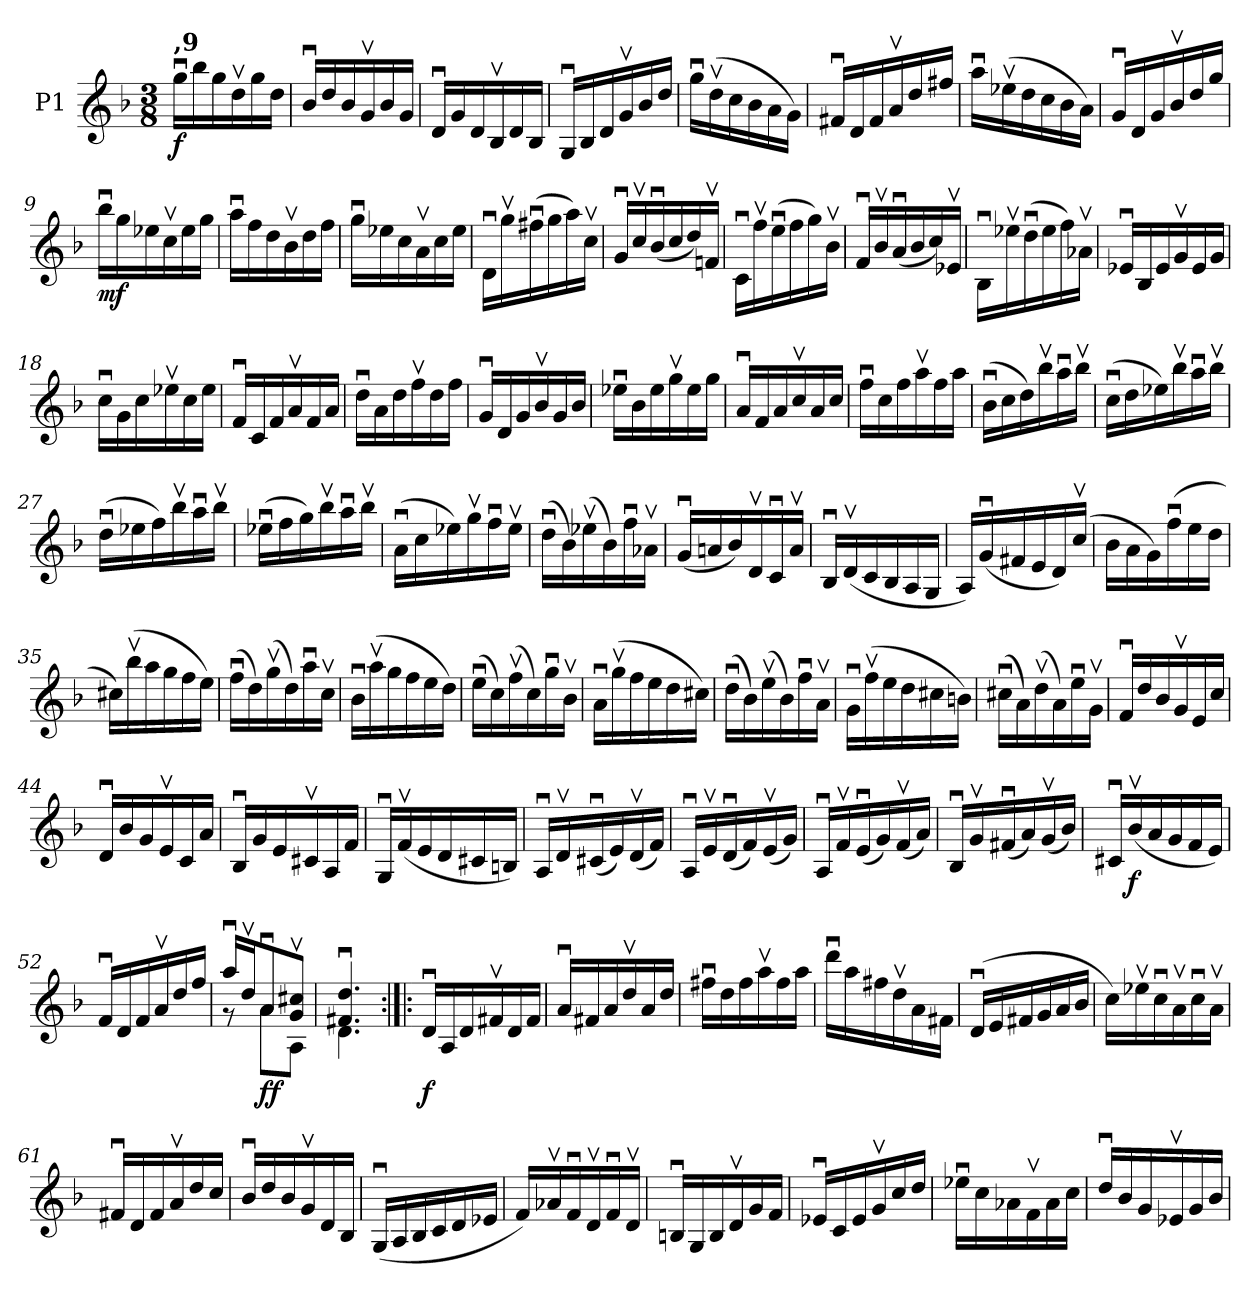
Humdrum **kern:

**kern	**dynam
*part1	*part1
*staff1	*staff1
*I"P1	*
*clefG2	*
*k[b-]	*
*F:	*
*M3/8	*
*MM130	*
=1	=1
!LO:TX:a:B:t=,9	!
!	!LO:DY:b
16ggu\LL	f
16bb-\	.
16gg\	.
16ddv\	.
16gg\	.
16dd\JJ	.
=2	=2
16b-u/LL	.
16dd/	.
16b-/	.
16gv/	.
16b-/	.
16g/JJ	.
=3	=3
16du/LL	.
16g/	.
16d/	.
16B-v/	.
16d/	.
16B-/JJ	.
=4	=4
16Gu/LL	.
16B-/	.
16d/	.
16gv/	.
16b-/	.
16dd/JJ	.
=5	=5
16ggu\LL	.
(>16ddv\	.
16cc\	.
16b-\	.
16a\	.
16g\JJ)	.
=6	=6
16f#Xu/LL	.
16d/	.
16f#/	.
16av/	.
16dd/	.
16ff#X/JJ	.
=7	=7
16aau\LL	.
(>16ee-Xv\	.
16dd\	.
16cc\	.
16b-\	.
16a\JJ)	.
!!LO:LB:g=z
=8	=8
16gu/LL	.
16d/	.
16g/	.
16b-v/	.
16dd/	.
16gg/JJ	.
=9	=9
!	!LO:DY:b
16bb-u\LL	mf
16gg\	.
16ee-X\	.
16ccv\	.
16ee-\	.
16gg\JJ	.
=10	=10
16aau\LL	.
16ff\	.
16dd\	.
16b-v\	.
16dd\	.
16ff\JJ	.
=11	=11
16ggu\LL	.
16ee-X\	.
16cc\	.
16av\	.
16cc\	.
16ee-\JJ	.
=12	=12
16du\LL	.
16ggv\	.
(>16ff#Xu\	.
16gg\	.
16aa\)	.
16ccv\JJ	.
=13	=13
16gu/LL	.
16ccv/	.
(<16b-u/	.
16cc/	.
16dd/)	.
16fnv/JJ	.
=14	=14
16cu\LL	.
16ffv\	.
(>16eeu\	.
16ff\	.
16gg\)	.
16b-v\JJ	.
!!LO:LB:g=z
=15	=15
16fu/LL	.
16b-v/	.
(<16au/	.
16b-/	.
16cc/)	.
16e-Xv/JJ	.
=16	=16
16B-u\LL	.
16ee-Xv\	.
(>16ddu\	.
16ee-\	.
16ff\)	.
16a-Xv\JJ	.
=17	=17
16e-Xu/LL	.
16B-/	.
16e-/	.
16gv/	.
16e-/	.
16g/JJ	.
=18	=18
16ccu\LL	.
16g\	.
16cc\	.
16ee-Xv\	.
16cc\	.
16ee-\JJ	.
=19	=19
16fu/LL	.
16c/	.
16f/	.
16av/	.
16f/	.
16a/JJ	.
=20	=20
16ddu\LL	.
16a\	.
16dd\	.
16ffv\	.
16dd\	.
16ff\JJ	.
=21	=21
16gu/LL	.
16d/	.
16g/	.
16b-v/	.
16g/	.
16b-/JJ	.
!!LO:LB:g=z
=22	=22
16ee-Xu\LL	.
16b-\	.
16ee-\	.
16ggv\	.
16ee-\	.
16gg\JJ	.
=23	=23
16au/LL	.
16f/	.
16a/	.
16ccv/	.
16a/	.
16cc/JJ	.
=24	=24
16ffu\LL	.
16cc\	.
16ff\	.
16aav\	.
16ff\	.
16aa\JJ	.
=25	=25
(>16b-u\LL	.
16cc\	.
16dd\)	.
16bb-v\	.
16aau\	.
16bb-v\JJ	.
=26	=26
(>16ccu\LL	.
16dd\	.
16ee-X\)	.
16bb-v\	.
16aau\	.
16bb-v\JJ	.
=27	=27
(>16ddu\LL	.
16ee-X\	.
16ff\)	.
16bb-v\	.
16aau\	.
16bb-v\JJ	.
=28	=28
(>16ee-Xu\LL	.
16ff\	.
16gg\)	.
16bb-v\	.
16aau\	.
16bb-v\JJ	.
!!LO:LB:g=z
=29	=29
(>16au\LL	.
16cc\	.
16ee-X\)	.
16ggv\	.
16ffu\	.
16ee-v\JJ	.
=30	=30
(>16ddu\LL	.
16b-\)	.
(>16ee-Xv\	.
16b-\)	.
16ffu\	.
16a-Xv\JJ	.
=31	=31
(<16gu/LL	.
16an/	.
16b-/)	.
16dv/	.
16cu/	.
16av/JJ	.
=32	=32
16B-u/LL	.
(<16dv/	.
16c/	.
16B-/	.
16A/	.
16G/JJ	.
=33	=33
16A/LL)	.
(<16gu/	.
16f#X/	.
16e/	.
16d/)	.
(>16ccv/JJ	.
=34	=34
16b-\LL	.
16a\	.
16g\)	.
(>16ffu\	.
16ee\	.
16dd\JJ	.
=35	=35
16cc#X\LL)	.
(>16bb-v\	.
16aa\	.
16gg\	.
16ff\	.
16ee\JJ)	.
!!LO:LB:g=z
=36	=36
(>16ffu\LL	.
16dd\)	.
(>16ggv\	.
16dd\)	.
16aau\	.
16ccv\JJ	.
=37	=37
16b-u\LL	.
(>16aav\	.
16gg\	.
16ff\	.
16ee\	.
16dd\JJ)	.
=38	=38
(>16eeu\LL	.
16cc\)	.
(>16ffv\	.
16cc\)	.
16ggu\	.
16b-v\JJ	.
=39	=39
16au\LL	.
(>16ggv\	.
16ff\	.
16ee\	.
16dd\	.
16cc#X\JJ)	.
=40	=40
(>16ddu\LL	.
16b-\)	.
(>16eev\	.
16b-\)	.
16ffu\	.
16av\JJ	.
=41	=41
16gu\LL	.
(>16ffv\	.
16ee\	.
16dd\	.
16cc#X\	.
16bn\JJ)	.
=42	=42
(>16cc#Xu\LL	.
16a\)	.
(>16ddv\	.
16a\)	.
16eeu\	.
16gv\JJ	.
!!LO:LB:g=z
=43	=43
16fu/LL	.
16dd/	.
16b-/	.
16gv/	.
16e/	.
16cc/JJ	.
=44	=44
16du/LL	.
16b-/	.
16g/	.
16ev/	.
16c/	.
16a/JJ	.
=45	=45
16B-u/LL	.
16g/	.
16e/	.
16c#Xv/	.
16A/	.
16f/JJ	.
=46	=46
16Gu/LL	.
(<16fv/	.
16e/	.
16d/	.
16c#X/	.
16Bn/JJ)	.
=47	=47
16Au/LL	.
16dv/	.
(<16c#Xu/	.
16e/)	.
(<16dv/	.
16f/JJ)	.
=48	=48
16Au/LL	.
16ev/	.
(<16du/	.
16f/)	.
(<16ev/	.
16g/JJ)	.
=49	=49
16Au/LL	.
16fv/	.
(<16eu/	.
16g/)	.
(<16fv/	.
16a/JJ)	.
!!LO:LB:g=z
=50	=50
16B-u/LL	.
16gv/	.
(<16f#Xu/	.
16a/)	.
(<16gv/	.
16b-/JJ)	.
=51	=51
16c#Xu/LL	.
!	!LO:DY:b
(<16b-v/	f
16a/	.
16g/	.
16f/	.
16e/JJ)	.
=52	=52
16fu/LL	.
16d/	.
16f/	.
16av/	.
16dd/	.
16ff/JJ	.
=53	=53
*^	*
16aau/LL	8r	.
16ddv/J	.	.
!	!	!LO:DY:b
8au/	8a\L	ff
8g/v 8cc#X/vJ	8A\J	.
=54	=54	=54
4.f#X/uZ 4.dd/uZ	4.d\	.
=55:|!|:	=55:|!|:	=55:|!|:
!	!	!LO:DY:b
*v	*v	*
16du/LL	f
16A/	.
16d/	.
16f#Xv/	.
16d/	.
16f#/JJ	.
=56	=56
16au/LL	.
16f#X/	.
16a/	.
16ddv/	.
16a/	.
16dd/JJ	.
!!LO:PB:g=z
=57	=57
16ff#Xu\LL	.
16dd\	.
16ff#\	.
16aav\	.
16ff#\	.
16aa\JJ	.
=58	=58
16dddu\LL	.
16aa\	.
16ff#X\	.
16ddv\	.
16a\	.
16f#X\JJ	.
=59	=59
(<16du/LL	.
16e/	.
16f#X/	.
16g/	.
16a/	.
16b-/JJ	.
=60	=60
16cc\LL)	.
16ee-Xv\	.
16ccu\	.
16av\	.
16ccu\	.
16av\JJ	.
=61	=61
16f#Xu/LL	.
16d/	.
16f#/	.
16av/	.
16dd/	.
16cc/JJ	.
=62	=62
16b-u/LL	.
16dd/	.
16b-/	.
16gv/	.
16d/	.
16B-/JJ	.
=63	=63
(<16Gu/LL	.
16A/	.
16B-/	.
16c/	.
16d/	.
16e-X/JJ	.
!!LO:LB:g=z
=64	=64
16f/LL)	.
16a-Xv/	.
16fu/	.
16dv/	.
16fu/	.
16dv/JJ	.
=65	=65
16Bnu/LL	.
16G/	.
16B/	.
16dv/	.
16g/	.
16f/JJ	.
=66	=66
16e-Xu/LL	.
16c/	.
16e-/	.
16gv/	.
16cc/	.
16dd/JJ	.
=67	=67
16ee-Xu\LL	.
16cc\	.
16a-X\	.
16fv\	.
16a-\	.
16cc\JJ	.
=68	=68
16ddu/LL	.
16b-/	.
16g/	.
16e-Xv/	.
16g/	.
16b-/JJ	.
=	=
*-	*-
